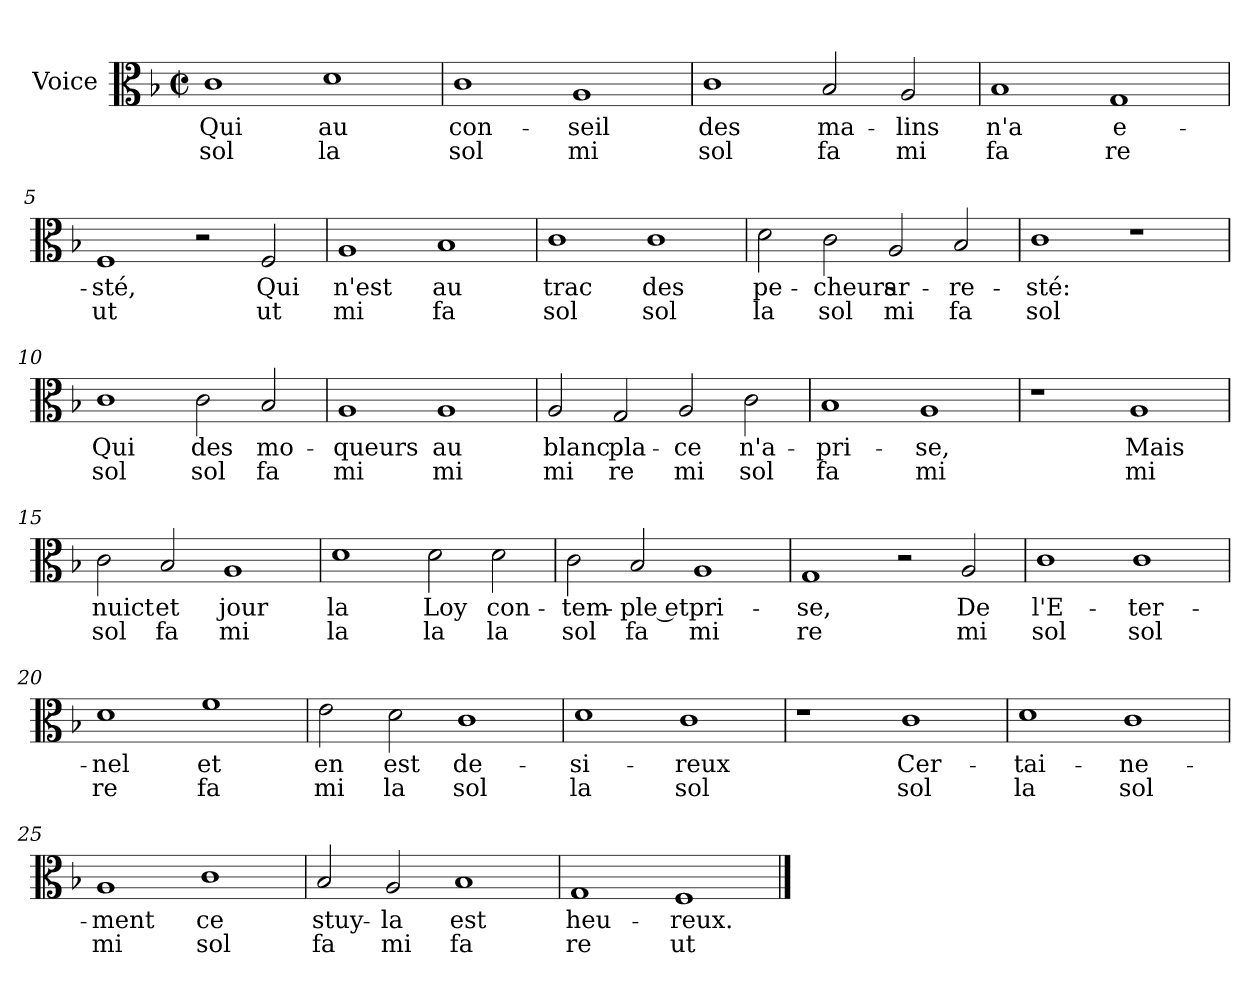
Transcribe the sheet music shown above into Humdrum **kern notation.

**kern	**text	**text
*part1	*part1	*part1
*staff1	*staff1	*staff1
*I"Voice	*	*
*I'Vo.	*	*
*clefC3	*	*
*k[b-]	*	*
*M4/2	*	*
*met(c|)	*	*
=1	=1	=1
1c	Qui	sol
1d	au	la
=2	=2	=2
1c	con-	sol
1A	-seil	mi
=3	=3	=3
1c	des	sol
2B-/	ma-	fa
2A/	-lins	mi
=4	=4	=4
1B-	n'a	fa
1G	e-	re
=5	=5	=5
1F	-sté,	ut
2r	.	.
2F/	Qui	ut
=6	=6	=6
1A	n'est	mi
1B-	au	fa
=7	=7	=7
1c	trac	sol
1c	des	sol
=8	=8	=8
2d\	pe-	la
2c\	-cheurs	sol
2A/	ar-	mi
2B-/	-re-	fa
=9	=9	=9
1c	-sté:	sol
1r	.	.
=10	=10	=10
1c	Qui	sol
2c\	des	sol
2B-/	mo-	fa
=11	=11	=11
1A	-queurs	mi
1A	au	mi
=12	=12	=12
2A/	blanc	mi
2G/	pla-	re
2A/	-ce	mi
2c\	n'a-	sol
=13	=13	=13
1B-	-pri-	fa
1A	-se,	mi
=14	=14	=14
1r	.	.
1A	Mais	mi
=15	=15	=15
2c\	nuict	sol
2B-/	et	fa
1A	jour	mi
=16	=16	=16
1d	la	la
2d\	Loy	la
2d\	con-	la
=17	=17	=17
2c\	-tem-	sol
2B-/	-ple et	fa
1A	pri-	mi
=18	=18	=18
1G	-se,	re
2r	.	.
2A/	De	mi
=19	=19	=19
1c	l'E-	sol
1c	-ter-	sol
=20	=20	=20
1d	-nel	re
1f	et	fa
=21	=21	=21
2e\	en	mi
2d\	est	la
1c	de-	sol
=22	=22	=22
1d	-si-	la
1c	-reux	sol
=23	=23	=23
1r	.	.
1c	Cer-	sol
=24	=24	=24
1d	-tai-	la
1c	-ne-	sol
=25	=25	=25
1A	-ment	mi
1c	ce	sol
=26	=26	=26
2B-/	stuy-	fa
2A/	-la	mi
1B-	est	fa
=27	=27	=27
1G	heu-	re
1F	-reux.	ut
==	==	==
*-	*-	*-
